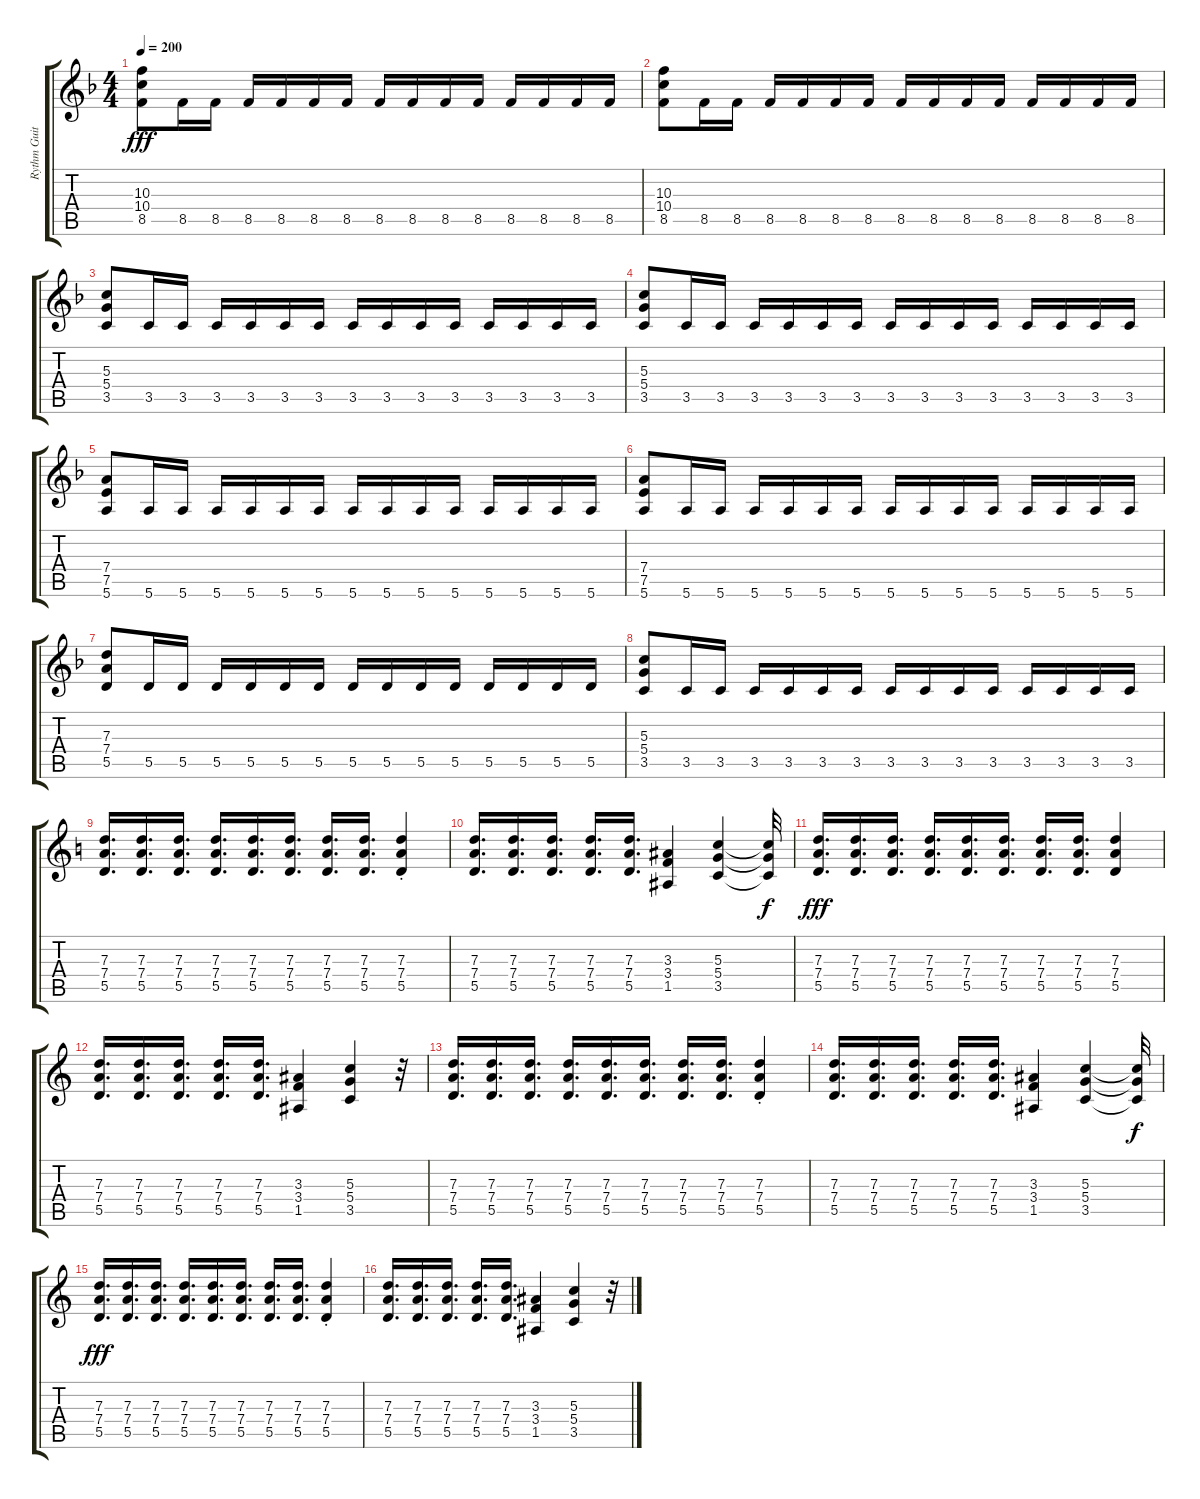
\track ("Rythm Guitar" "Rythm Guit") {instrument overdrivenguitar}
\staff {score tabs}
\tuning (E4 B3 G3 D3 A2 E2) {hide}
\ts (4 4)
\tempo 200
\clef g2
\ks f
(10.3 10.4 8.5).8{dy fff} 8.5.16 8.5.16 8.5.16 8.5.16 8.5.16 8.5.16 8.5.16 8.5.16 8.5.16 8.5.16 8.5.16 8.5.16 8.5.16 8.5.16 |
(10.3 10.4 8.5).8 8.5.16 8.5.16 8.5.16 8.5.16 8.5.16 8.5.16 8.5.16 8.5.16 8.5.16 8.5.16 8.5.16 8.5.16 8.5.16 8.5.16 |
(5.3 5.4 3.5).8 3.5.16 3.5.16 3.5.16 3.5.16 3.5.16 3.5.16 3.5.16 3.5.16 3.5.16 3.5.16 3.5.16 3.5.16 3.5.16 3.5.16 |
(5.3 5.4 3.5).8 3.5.16 3.5.16 3.5.16 3.5.16 3.5.16 3.5.16 3.5.16 3.5.16 3.5.16 3.5.16 3.5.16 3.5.16 3.5.16 3.5.16 |
(7.4 7.5 5.6).8 5.6.16 5.6.16 5.6.16 5.6.16 5.6.16 5.6.16 5.6.16 5.6.16 5.6.16 5.6.16 5.6.16 5.6.16 5.6.16 5.6.16 |
(7.4 7.5 5.6).8 5.6.16 5.6.16 5.6.16 5.6.16 5.6.16 5.6.16 5.6.16 5.6.16 5.6.16 5.6.16 5.6.16 5.6.16 5.6.16 5.6.16 |
(7.3 7.4 5.5).8 5.5.16 5.5.16 5.5.16 5.5.16 5.5.16 5.5.16 5.5.16 5.5.16 5.5.16 5.5.16 5.5.16 5.5.16 5.5.16 5.5.16 |
(5.3 5.4 3.5).8 3.5.16 3.5.16 3.5.16 3.5.16 3.5.16 3.5.16 3.5.16 3.5.16 3.5.16 3.5.16 3.5.16 3.5.16 3.5.16 3.5.16 |
\ks c
(7.3 7.4 5.5).16{d} (7.3 7.4 5.5).16{d} (7.3 7.4 5.5).16{d} (7.3 7.4 5.5).16{d} (7.3 7.4 5.5).16{d} (7.3 7.4 5.5).16{d} (7.3 7.4 5.5).16{d} (7.3 7.4 5.5).16{d} (7.3{st} 7.4{st} 5.5{st}).4 |
(7.3 7.4 5.5).16{d} (7.3 7.4 5.5).16{d} (7.3 7.4 5.5).16{d} (7.3 7.4 5.5).16{d} (7.3 7.4 5.5).16{d} (3.3 3.4 1.5).4 (5.3 5.4 3.5).4 (5.3{t} 5.4{t} 3.5{t}).32{dy f} |
(7.3 7.4 5.5).16{d dy fff} (7.3 7.4 5.5).16{d} (7.3 7.4 5.5).16{d} (7.3 7.4 5.5).16{d} (7.3 7.4 5.5).16{d} (7.3 7.4 5.5).16{d} (7.3 7.4 5.5).16{d} (7.3 7.4 5.5).16{d} (7.3 7.4 5.5).4 |
(7.3 7.4 5.5).16{d} (7.3 7.4 5.5).16{d} (7.3 7.4 5.5).16{d} (7.3 7.4 5.5).16{d} (7.3 7.4 5.5).16{d} (3.3 3.4 1.5).4 (5.3 5.4 3.5).4 r.32 |
(7.3 7.4 5.5).16{d} (7.3 7.4 5.5).16{d} (7.3 7.4 5.5).16{d} (7.3 7.4 5.5).16{d} (7.3 7.4 5.5).16{d} (7.3 7.4 5.5).16{d} (7.3 7.4 5.5).16{d} (7.3 7.4 5.5).16{d} (7.3{st} 7.4{st} 5.5{st}).4 |
(7.3 7.4 5.5).16{d} (7.3 7.4 5.5).16{d} (7.3 7.4 5.5).16{d} (7.3 7.4 5.5).16{d} (7.3 7.4 5.5).16{d} (3.3 3.4 1.5).4 (5.3 5.4 3.5).4 (5.3{t} 5.4{t} 3.5{t}).32{dy f} |
(7.3 7.4 5.5).16{d dy fff} (7.3 7.4 5.5).16{d} (7.3 7.4 5.5).16{d} (7.3 7.4 5.5).16{d} (7.3 7.4 5.5).16{d} (7.3 7.4 5.5).16{d} (7.3 7.4 5.5).16{d} (7.3 7.4 5.5).16{d} (7.3{st} 7.4{st} 5.5{st}).4 |
(7.3 7.4 5.5).16{d} (7.3 7.4 5.5).16{d} (7.3 7.4 5.5).16{d} (7.3 7.4 5.5).16{d} (7.3 7.4 5.5).16{d} (3.3 3.4 1.5).4 (5.3 5.4 3.5).4 r.32
